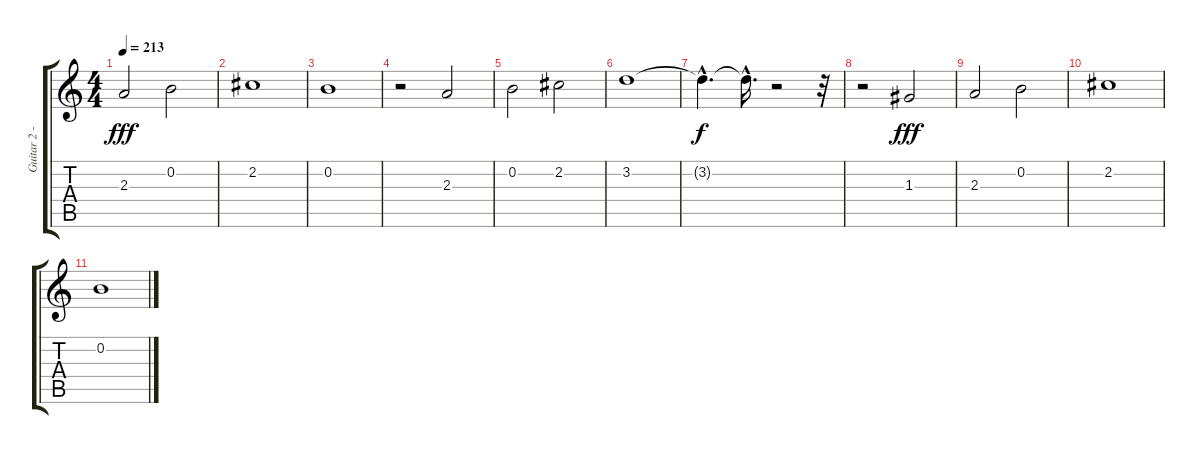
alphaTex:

\track ("Guitar 2 - Eric Melvin" "Guitar 2 -") {instrument distortionguitar}
\staff {score tabs}
\tuning (E4 B3 G3 D3 A2 E2) {hide}
\ts (4 4)
\tempo 213
\clef g2
\ks c
2.3.2{dy fff volume 6} 0.2.2{volume 5} |
2.2.1{volume 5} |
0.2.1{volume 4} |
r.2 2.3.2{volume 3} |
0.2.2{volume 3} 2.2.2{volume 2} |
3.2.1{volume 2} |
3.2{hac t}.4{d dy f} 3.2{hac t}.16{d} r.2 r.32 |
r.2 1.3.2{dy fff volume 1} |
2.3.2{volume 0} 0.2.2{volume 0} |
2.2.1{volume 0} |
0.2.1
